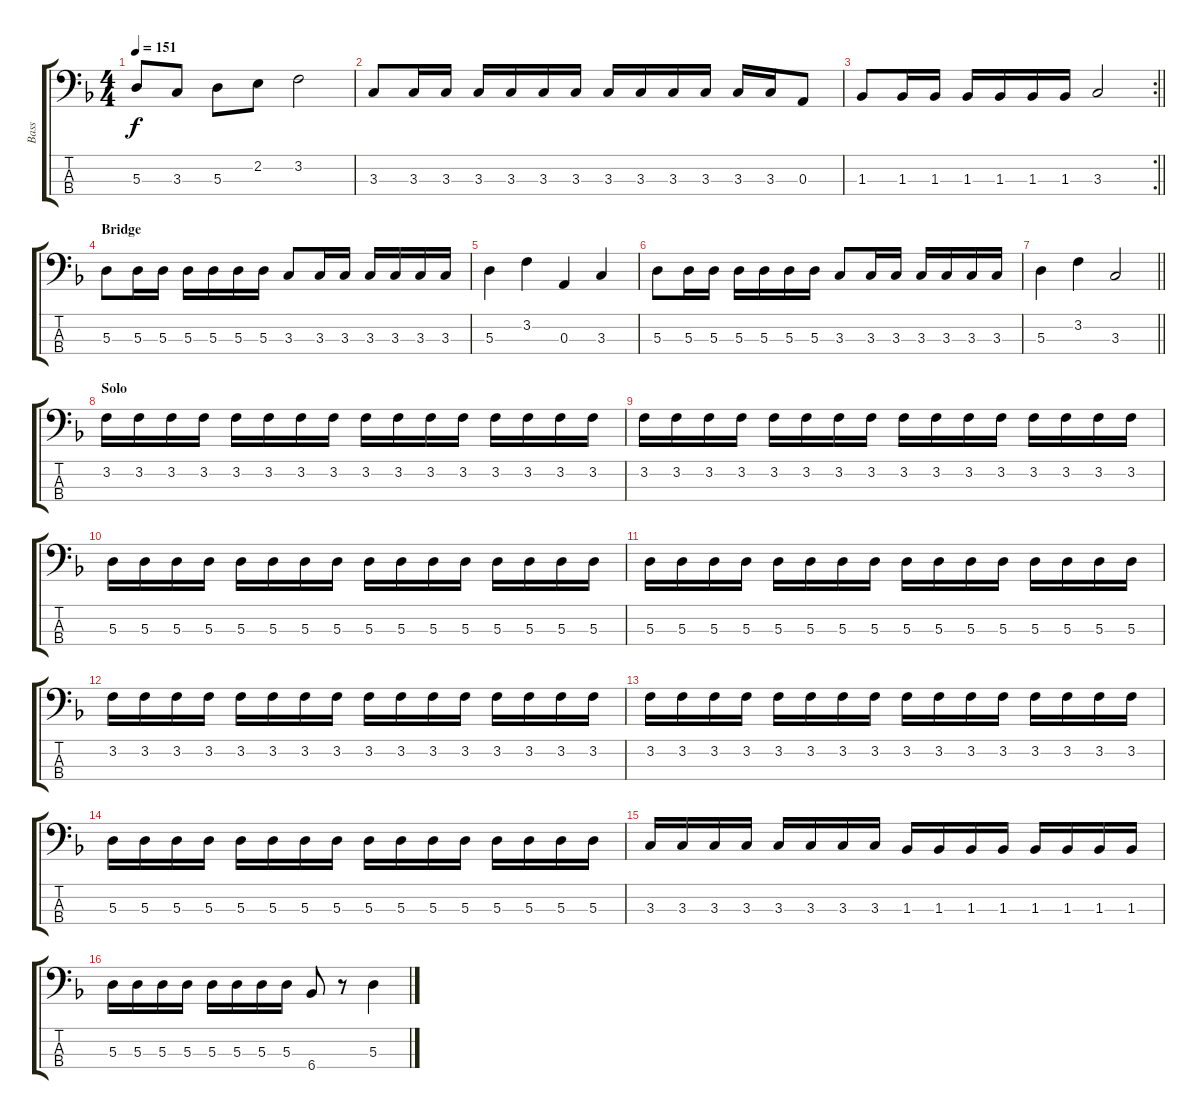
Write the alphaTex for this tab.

\track ("Bass" "Bass") {instrument electricbasspick}
\staff {score tabs}
\tuning (G2 D2 A1 E1) {hide}
\ts (4 4)
\tempo 151
\clef f4
\ks dminor
5.3.8{dy f} 3.3.8 5.3.8 2.2.8 3.2.2 |
3.3.8 3.3.16 3.3.16 3.3.16 3.3.16 3.3.16 3.3.16 3.3.16 3.3.16 3.3.16 3.3.16 3.3.16 3.3.16 0.3.8 |
\rc 2
\barLineRight lightlight
1.3.8 1.3.16 1.3.16 1.3.16 1.3.16 1.3.16 1.3.16 3.3.2 |
\section ("" "Bridge")
5.3.8 5.3.16 5.3.16 5.3.16 5.3.16 5.3.16 5.3.16 3.3.8 3.3.16 3.3.16 3.3.16 3.3.16 3.3.16 3.3.16 |
5.3.4 3.2.4 0.3.4 3.3.4 |
5.3.8 5.3.16 5.3.16 5.3.16 5.3.16 5.3.16 5.3.16 3.3.8 3.3.16 3.3.16 3.3.16 3.3.16 3.3.16 3.3.16 |
\barLineRight lightlight
5.3.4 3.2.4 3.3.2 |
\section ("" "Solo")
3.2.16 3.2.16 3.2.16 3.2.16 3.2.16 3.2.16 3.2.16 3.2.16 3.2.16 3.2.16 3.2.16 3.2.16 3.2.16 3.2.16 3.2.16 3.2.16 |
3.2.16 3.2.16 3.2.16 3.2.16 3.2.16 3.2.16 3.2.16 3.2.16 3.2.16 3.2.16 3.2.16 3.2.16 3.2.16 3.2.16 3.2.16 3.2.16 |
5.3.16 5.3.16 5.3.16 5.3.16 5.3.16 5.3.16 5.3.16 5.3.16 5.3.16 5.3.16 5.3.16 5.3.16 5.3.16 5.3.16 5.3.16 5.3.16 |
5.3.16 5.3.16 5.3.16 5.3.16 5.3.16 5.3.16 5.3.16 5.3.16 5.3.16 5.3.16 5.3.16 5.3.16 5.3.16 5.3.16 5.3.16 5.3.16 |
3.2.16 3.2.16 3.2.16 3.2.16 3.2.16 3.2.16 3.2.16 3.2.16 3.2.16 3.2.16 3.2.16 3.2.16 3.2.16 3.2.16 3.2.16 3.2.16 |
3.2.16 3.2.16 3.2.16 3.2.16 3.2.16 3.2.16 3.2.16 3.2.16 3.2.16 3.2.16 3.2.16 3.2.16 3.2.16 3.2.16 3.2.16 3.2.16 |
5.3.16 5.3.16 5.3.16 5.3.16 5.3.16 5.3.16 5.3.16 5.3.16 5.3.16 5.3.16 5.3.16 5.3.16 5.3.16 5.3.16 5.3.16 5.3.16 |
3.3.16 3.3.16 3.3.16 3.3.16 3.3.16 3.3.16 3.3.16 3.3.16 1.3.16 1.3.16 1.3.16 1.3.16 1.3.16 1.3.16 1.3.16 1.3.16 |
5.3.16 5.3.16 5.3.16 5.3.16 5.3.16 5.3.16 5.3.16 5.3.16 6.4.8 r.8 5.3.4
